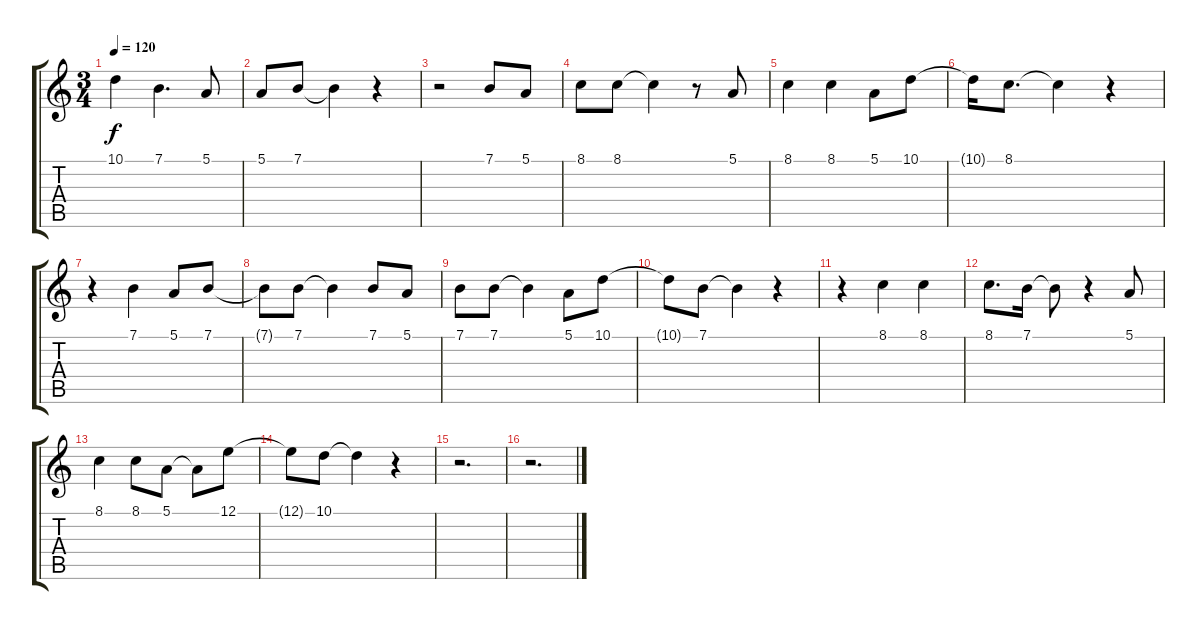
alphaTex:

\track "" {instrument synthvoice}
\staff {score tabs}
\tuning (E4 B3 G3 D3 A2 E2) {hide}
\ts (3 4)
\tempo 120
\clef g2
\ks c
10.1.4{dy f} 7.1.4{d} 5.1.8 |
5.1.8 7.1.8 7.1{t}.4 r.4 |
r.2 7.1.8 5.1.8 |
8.1.8 8.1.8 8.1{t}.4 r.8 5.1.8 |
8.1.4 8.1.4 5.1.8 10.1.8 |
10.1{t}.16 8.1.8{d} 8.1{t}.4 r.4 |
r.4 7.1.4 5.1.8 7.1.8 |
7.1{t}.8 7.1.8 7.1{t}.4 7.1.8 5.1.8 |
7.1.8 7.1.8 7.1{t}.4 5.1.8 10.1.8 |
10.1{t}.8 7.1.8 7.1{t}.4 r.4 |
r.4 8.1.4 8.1.4 |
8.1.8{d} 7.1.16 7.1{t}.8 r.4 5.1.8 |
8.1.4 8.1.8 5.1.8 5.1{t}.8 12.1.8 |
12.1{t}.8 10.1.8 10.1{t}.4 r.4 |
r.2{d} |
r.2{d}
